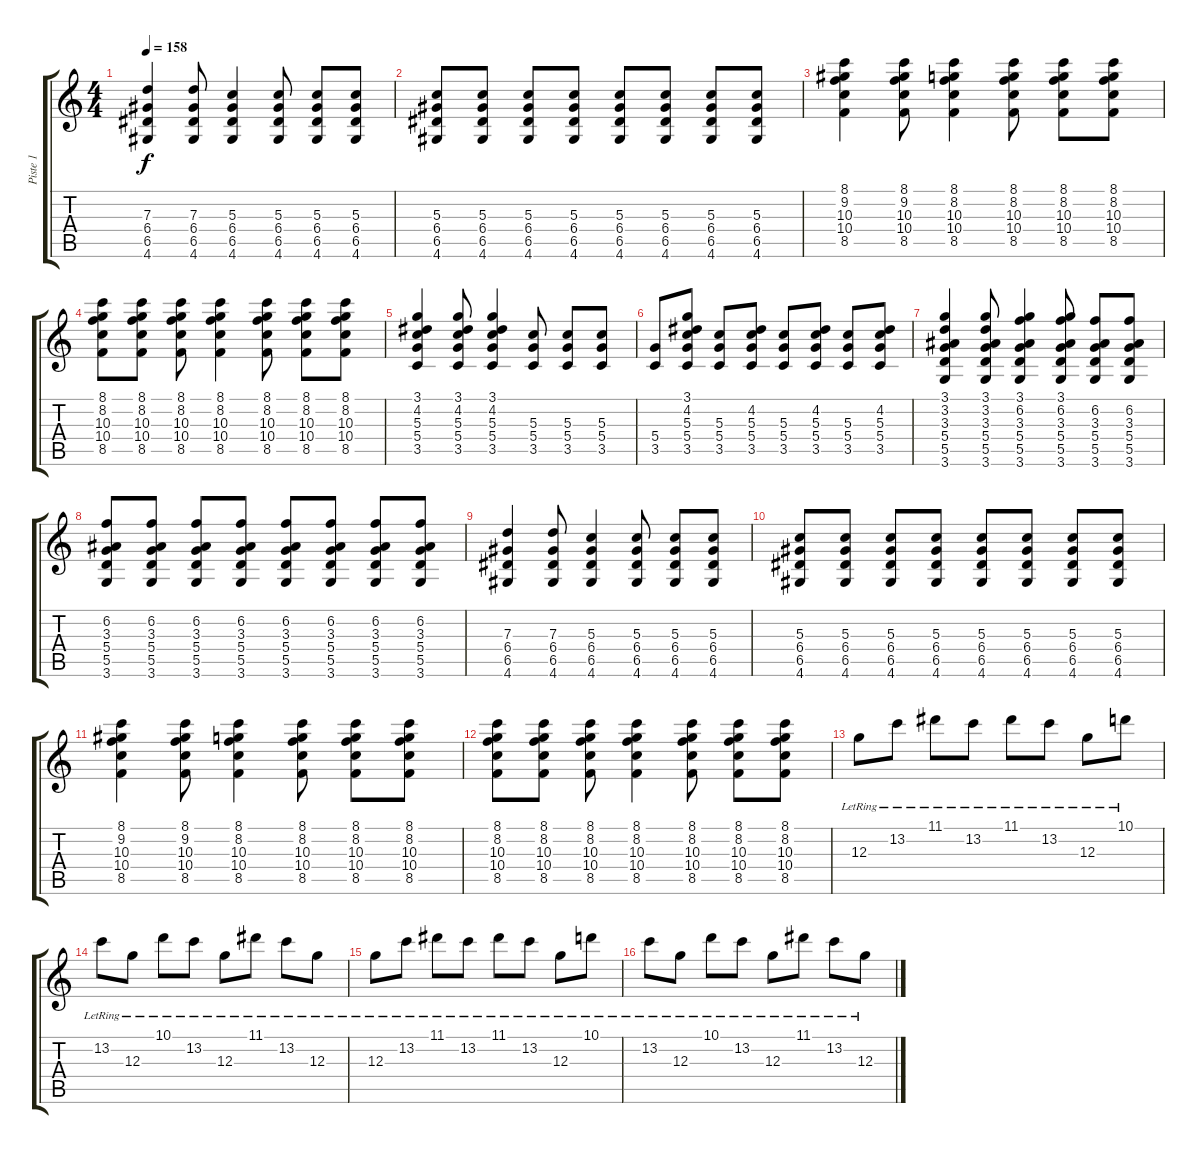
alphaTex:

\track ("Piste 1" "Piste 1") {instrument distortionguitar}
\staff {score tabs}
\tuning (E4 B3 G3 D3 A2 E2) {hide}
\ts (4 4)
\tempo 158
\clef g2
\ks c
(7.3 6.4 6.5 4.6).4{dy f} (7.3 6.4 6.5 4.6).8 (5.3 6.4 6.5 4.6).4 (5.3 6.4 6.5 4.6).8 (5.3 6.4 6.5 4.6).8 (5.3 6.4 6.5 4.6).8 |
(5.3 6.4 6.5 4.6).8 (5.3 6.4 6.5 4.6).8 (5.3 6.4 6.5 4.6).8 (5.3 6.4 6.5 4.6).8 (5.3 6.4 6.5 4.6).8 (5.3 6.4 6.5 4.6).8 (5.3 6.4 6.5 4.6).8 (5.3 6.4 6.5 4.6).8 |
(8.1 9.2 10.3 10.4 8.5).4 (8.1 9.2 10.3 10.4 8.5).8 (8.1 8.2 10.3 10.4 8.5).4 (8.1 8.2 10.3 10.4 8.5).8 (8.1 8.2 10.3 10.4 8.5).8 (8.1 8.2 10.3 10.4 8.5).8 |
(8.1 8.2 10.3 10.4 8.5).8 (8.1 8.2 10.3 10.4 8.5).8 (8.1 8.2 10.3 10.4 8.5).8 (8.1 8.2 10.3 10.4 8.5).4 (8.1 8.2 10.3 10.4 8.5).8 (8.1 8.2 10.3 10.4 8.5).8 (8.1 8.2 10.3 10.4 8.5).8 |
(3.1 4.2 5.3 5.4 3.5).4 (3.1 4.2 5.3 5.4 3.5).8 (3.1 4.2 5.3 5.4 3.5).4 (5.3 5.4 3.5).8 (5.3 5.4 3.5).8 (5.3 5.4 3.5).8 |
(5.4 3.5).8 (3.1 4.2 5.3 5.4 3.5).8 (5.3 5.4 3.5).8 (4.2 5.3 5.4 3.5).8 (5.3 5.4 3.5).8 (4.2 5.3 5.4 3.5).8 (5.3 5.4 3.5).8 (4.2 5.3 5.4 3.5).8 |
(3.1 3.2 3.3 5.4 5.5 3.6).4 (3.1 3.2 3.3 5.4 5.5 3.6).8 (3.1 6.2 3.3 5.4 5.5 3.6).4 (3.1 6.2 3.3 5.4 5.5 3.6).8 (6.2 3.3 5.4 5.5 3.6).8 (6.2 3.3 5.4 5.5 3.6).8 |
(6.2 3.3 5.4 5.5 3.6).8 (6.2 3.3 5.4 5.5 3.6).8 (6.2 3.3 5.4 5.5 3.6).8 (6.2 3.3 5.4 5.5 3.6).8 (6.2 3.3 5.4 5.5 3.6).8 (6.2 3.3 5.4 5.5 3.6).8 (6.2 3.3 5.4 5.5 3.6).8 (6.2 3.3 5.4 5.5 3.6).8 |
(7.3 6.4 6.5 4.6).4 (7.3 6.4 6.5 4.6).8 (5.3 6.4 6.5 4.6).4 (5.3 6.4 6.5 4.6).8 (5.3 6.4 6.5 4.6).8 (5.3 6.4 6.5 4.6).8 |
(5.3 6.4 6.5 4.6).8 (5.3 6.4 6.5 4.6).8 (5.3 6.4 6.5 4.6).8 (5.3 6.4 6.5 4.6).8 (5.3 6.4 6.5 4.6).8 (5.3 6.4 6.5 4.6).8 (5.3 6.4 6.5 4.6).8 (5.3 6.4 6.5 4.6).8 |
(8.1 9.2 10.3 10.4 8.5).4 (8.1 9.2 10.3 10.4 8.5).8 (8.1 8.2 10.3 10.4 8.5).4 (8.1 8.2 10.3 10.4 8.5).8 (8.1 8.2 10.3 10.4 8.5).8 (8.1 8.2 10.3 10.4 8.5).8 |
(8.1 8.2 10.3 10.4 8.5).8 (8.1 8.2 10.3 10.4 8.5).8 (8.1 8.2 10.3 10.4 8.5).8 (8.1 8.2 10.3 10.4 8.5).4 (8.1 8.2 10.3 10.4 8.5).8 (8.1 8.2 10.3 10.4 8.5).8 (8.1 8.2 10.3 10.4 8.5).8 |
12.3{lr}.8{instrument acousticgrandpiano} 13.2{lr}.8 11.1{lr}.8 13.2{lr}.8 11.1{lr}.8 13.2{lr}.8 12.3{lr}.8 10.1{lr}.8 |
13.2{lr}.8 12.3{lr}.8 10.1{lr}.8 13.2{lr}.8 12.3{lr}.8 11.1{lr}.8 13.2{lr}.8 12.3{lr}.8 |
12.3{lr}.8 13.2{lr}.8 11.1{lr}.8 13.2{lr}.8 11.1{lr}.8 13.2{lr}.8 12.3{lr}.8 10.1{lr}.8 |
13.2{lr}.8 12.3{lr}.8 10.1{lr}.8 13.2{lr}.8 12.3{lr}.8 11.1{lr}.8 13.2{lr}.8 12.3{lr}.8
